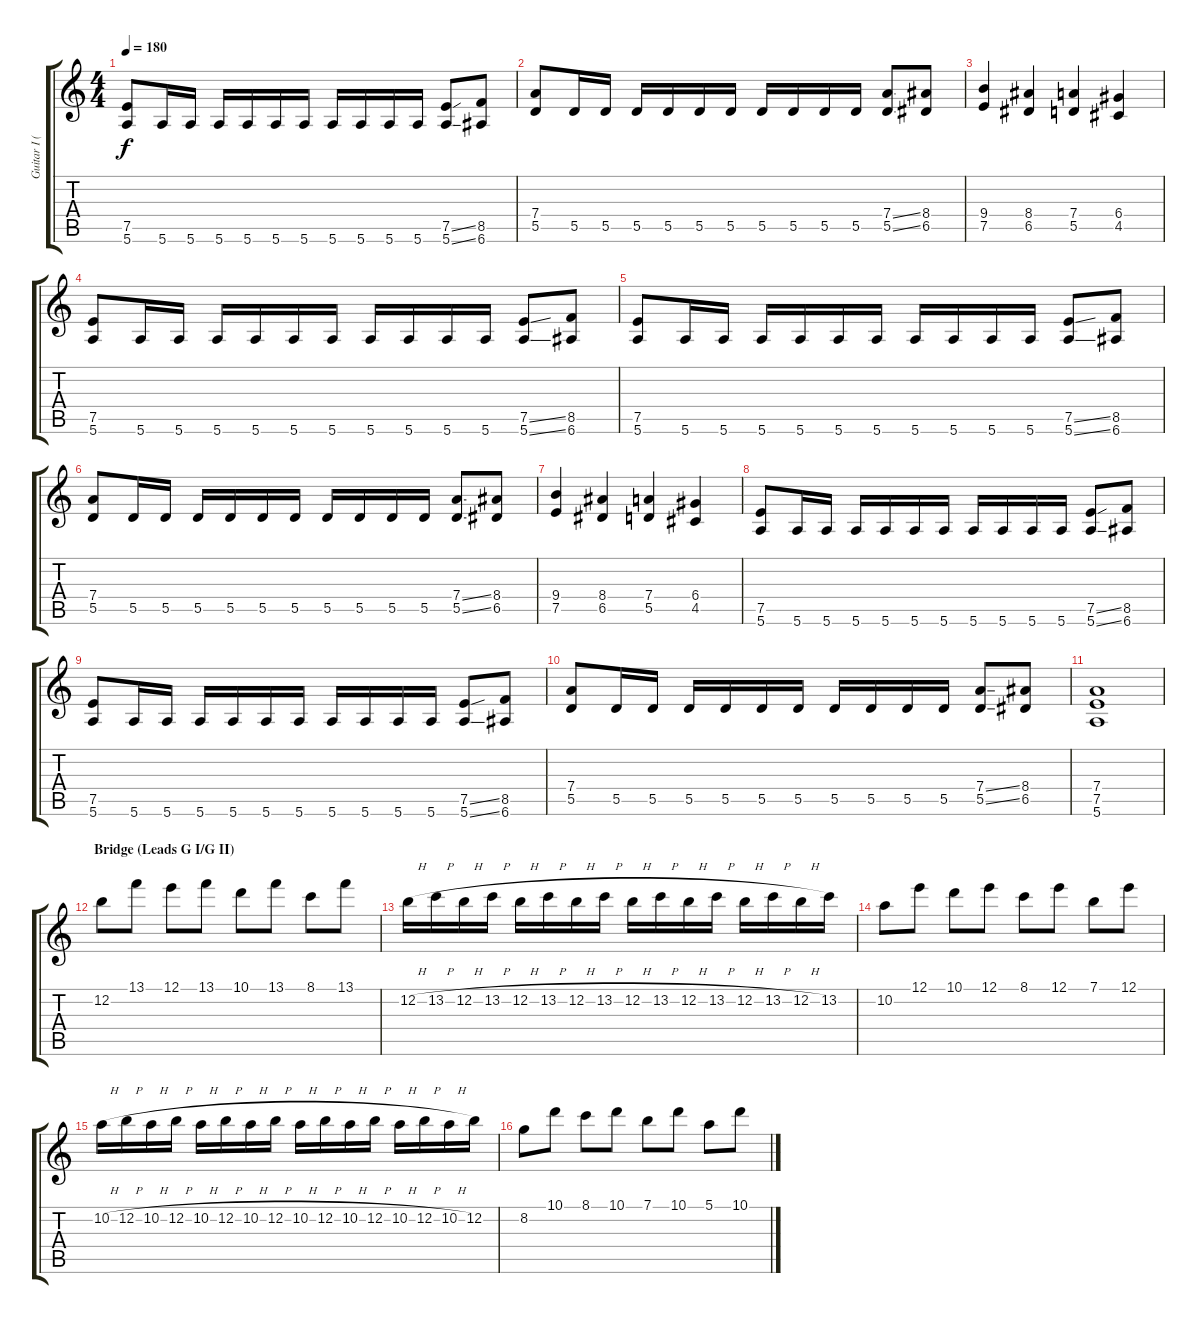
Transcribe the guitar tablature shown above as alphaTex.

\track ("Guitar I (Kuzya)" "Guitar I (") {instrument distortionguitar}
\staff {score tabs}
\tuning (E4 B3 G3 D3 A2 E2) {hide}
\ts (4 4)
\tempo 180
\clef g2
\ks c
(7.5 5.6).8{dy f} 5.6.16 5.6.16 5.6.16 5.6.16 5.6.16 5.6.16 5.6.16 5.6.16 5.6.16 5.6.16 (7.5{ss} 5.6{ss}).8 (8.5 6.6).8 |
(7.4 5.5).8 5.5.16 5.5.16 5.5.16 5.5.16 5.5.16 5.5.16 5.5.16 5.5.16 5.5.16 5.5.16 (7.4{ss} 5.5{ss}).8 (8.4 6.5).8 |
(9.4 7.5).4 (8.4 6.5).4 (7.4 5.5).4 (6.4 4.5).4 |
(7.5 5.6).8 5.6.16 5.6.16 5.6.16 5.6.16 5.6.16 5.6.16 5.6.16 5.6.16 5.6.16 5.6.16 (7.5{ss} 5.6{ss}).8 (8.5 6.6).8 |
(7.5 5.6).8 5.6.16 5.6.16 5.6.16 5.6.16 5.6.16 5.6.16 5.6.16 5.6.16 5.6.16 5.6.16 (7.5{ss} 5.6{ss}).8 (8.5 6.6).8 |
(7.4 5.5).8 5.5.16 5.5.16 5.5.16 5.5.16 5.5.16 5.5.16 5.5.16 5.5.16 5.5.16 5.5.16 (7.4{ss} 5.5{ss}).8 (8.4 6.5).8 |
(9.4 7.5).4 (8.4 6.5).4 (7.4 5.5).4 (6.4 4.5).4 |
(7.5 5.6).8 5.6.16 5.6.16 5.6.16 5.6.16 5.6.16 5.6.16 5.6.16 5.6.16 5.6.16 5.6.16 (7.5{ss} 5.6{ss}).8 (8.5 6.6).8 |
(7.5 5.6).8 5.6.16 5.6.16 5.6.16 5.6.16 5.6.16 5.6.16 5.6.16 5.6.16 5.6.16 5.6.16 (7.5{ss} 5.6{ss}).8 (8.5 6.6).8 |
(7.4 5.5).8 5.5.16 5.5.16 5.5.16 5.5.16 5.5.16 5.5.16 5.5.16 5.5.16 5.5.16 5.5.16 (7.4{ss} 5.5{ss}).8 (8.4 6.5).8 |
(7.4 7.5 5.6).1 |
\section ("" "Bridge (Leads G I/G II)")
12.2.8 13.1.8 12.1.8 13.1.8 10.1.8 13.1.8 8.1.8 13.1.8 |
12.2{h}.16 13.2{h}.16 12.2{h}.16 13.2{h}.16 12.2{h}.16 13.2{h}.16 12.2{h}.16 13.2{h}.16 12.2{h}.16 13.2{h}.16 12.2{h}.16 13.2{h}.16 12.2{h}.16 13.2{h}.16 12.2{h}.16 13.2.16 |
10.2.8 12.1.8 10.1.8 12.1.8 8.1.8 12.1.8 7.1.8 12.1.8 |
10.2{h}.16 12.2{h}.16 10.2{h}.16 12.2{h}.16 10.2{h}.16 12.2{h}.16 10.2{h}.16 12.2{h}.16 10.2{h}.16 12.2{h}.16 10.2{h}.16 12.2{h}.16 10.2{h}.16 12.2{h}.16 10.2{h}.16 12.2.16 |
8.2.8 10.1.8 8.1.8 10.1.8 7.1.8 10.1.8 5.1.8 10.1.8
